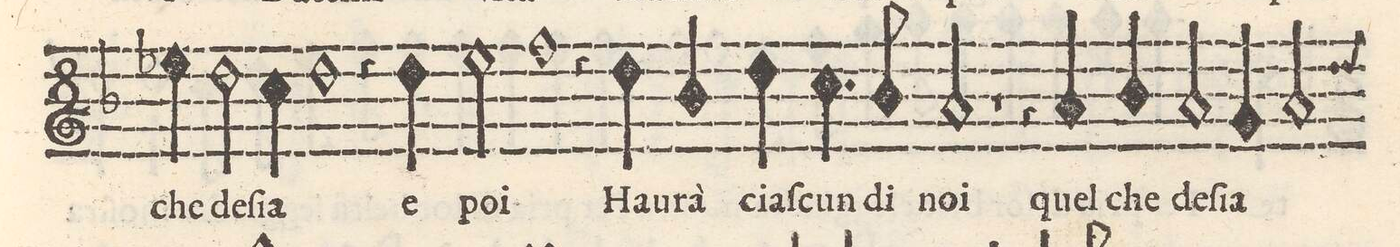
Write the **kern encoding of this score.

**kern	**text
*I"QVINTO	*
*clefG2	*
*k[b-]	*
*M2/1	*
4ee-X\	che
2dd\	de-
4cc\	-ſi-
1dd	-a
=19-	=19-
4r	.
4dd\	e
2eeny\	po-
1ff	-i
=20-	=20-
4r	.
4dd\	Hau-
4b-/	-rà
4dd\	ciaſ-
4.cc\	-cun
8b-/	di
2a/	noi
=21-	=21-
1r	.
4r	.
4a/	quel
4b-/	che
2a/	de-
=22-	=22-
4g/	-ſi-
2a/	-a
*-	*-
